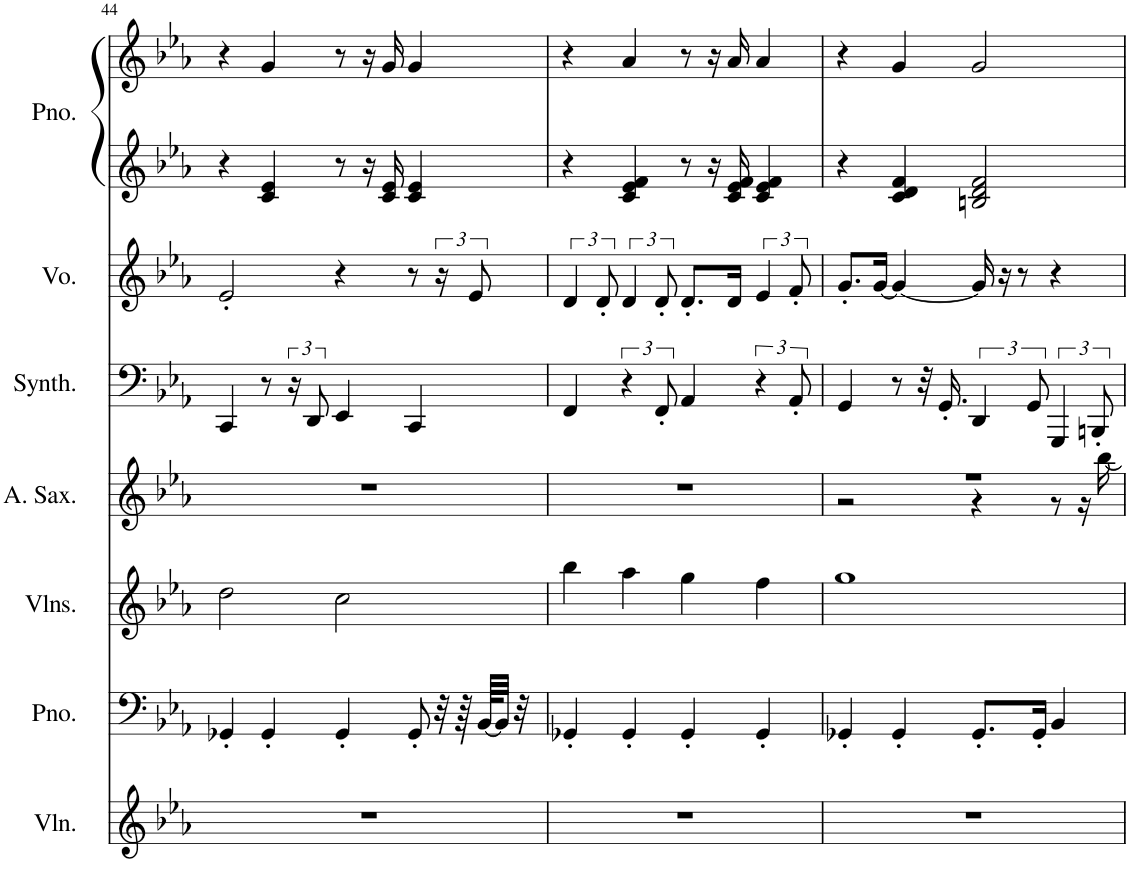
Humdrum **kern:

**kern	**kern	**kern	**kern	**kern	**kern	**kern	**kern
*part7	*part6	*part5	*part4	*part3	*part2	*part1	*part1
*staff8	*staff7	*staff6	*staff5	*staff4	*staff3	*staff2	*staff1
*I"Violin, Piccicato	*I"Piano, Drum	*I"Violins, String	*I"Alto Saxophone, Alto Sax	*I"Bass Synthesizer, Bass	*I"Voice, Vokal	*I"Piano, Piano	*
*I'Vln.	*I'Pno.	*I'Vlns.	*I'A. Sax.	*I'Synth.	*I'Vo.	*I'Pno.	*
!!LO:PB:g=z
*clefG2	*clefF4	*clefG2	*clefG2	*clefF4	*clefG2	*clefG2	*clefG2
*	*	*	*Trd5c9	*	*	*	*
*k[b-e-a-]	*k[b-e-a-]	*k[b-e-a-]	*k[b-e-a-]	*k[b-e-a-]	*k[b-e-a-]	*k[b-e-a-]	*k[b-e-a-]
*M4/4	*M4/4	*M4/4	*M4/4	*M4/4	*M4/4	*M4/4	*M4/4
=44	=44	=44	=44	=44	=44	=44	=44
1r	4GG-X'/	2dd\	1r	4CC/	2e-'/	4r	4r
.	4GG-'/	.	.	8r	.	4c/ 4e-/	4g/
.	.	.	.	24r	.	.	.
.	.	.	.	12DD/	.	.	.
.	4GG-'/	2cc\	.	4EE-/	4r	8r	8r
.	.	.	.	.	.	16r	16r
.	.	.	.	.	.	16c/ 16e-/	16g/
.	8GG-'/	.	.	4CC/	8r	4c/ 4e-/	4g/
.	32r	.	.	.	24r	.	.
.	64r	.	.	.	.	.	.
.	.	.	.	.	12e-/	.	.
.	[64BB-/KLLL	.	.	.	.	.	.
.	32BB-/JJJ]	.	.	.	.	.	.
.	32r	.	.	.	.	.	.
=45	=45	=45	=45	=45	=45	=45	=45
1r	4GG-X'/	4bb-\	1r	4FF/	6d/	4r	4r
.	.	.	.	.	12d'/	.	.
.	4GG-'/	4aa-\	.	6r	6d/	4c/ 4e-/ 4f/	4a-/
.	.	.	.	12FF'/	12d'/	.	.
.	4GG-'/	4gg\	.	4AA-/	8.d'/L	8r	8r
.	.	.	.	.	.	16r	16r
.	.	.	.	.	16d/Jk	16c/ 16e-/ 16f/	16a-/
.	4GG-'/	4ff\	.	6r	6e-/	4c/ 4e-/ 4f/	4a-/
.	.	.	.	12AA-'/	12f'/	.	.
=46	=46	=46	=46	=46	=46	=46	=46
*	*	*	*^	*	*	*	*
1r	4GG-X'/	1gg	1r	2r	4GG/	8.g'/L	4r	4r
.	.	.	.	.	.	[16g/Jk	.	.
.	4GG-'/	.	.	.	8r	4g/_	4c/ 4d/ 4f/	4g/
.	.	.	.	.	32r	.	.	.
.	.	.	.	.	16.GG'/	.	.	.
.	8.GG-'/L	.	.	4r	6DD/	16g/]	2Bn/ 2d/ 2f/	2g/
.	.	.	.	.	.	16r	.	.
.	.	.	.	.	.	8r	.	.
.	.	.	.	.	12GG/	.	.	.
.	16GG-'/Jk	.	.	.	.	.	.	.
.	4BB-/	.	.	8r	6GGG/	4r	.	.
.	.	.	.	16r	.	.	.	.
.	.	.	.	.	12BBBn'/	.	.	.
.	.	.	.	[16bb-\	.	.	.	.
*	*	*	*v	*v	*	*	*	*
=	=	=	=	=	=	=	=
*-	*-	*-	*-	*-	*-	*-	*-
